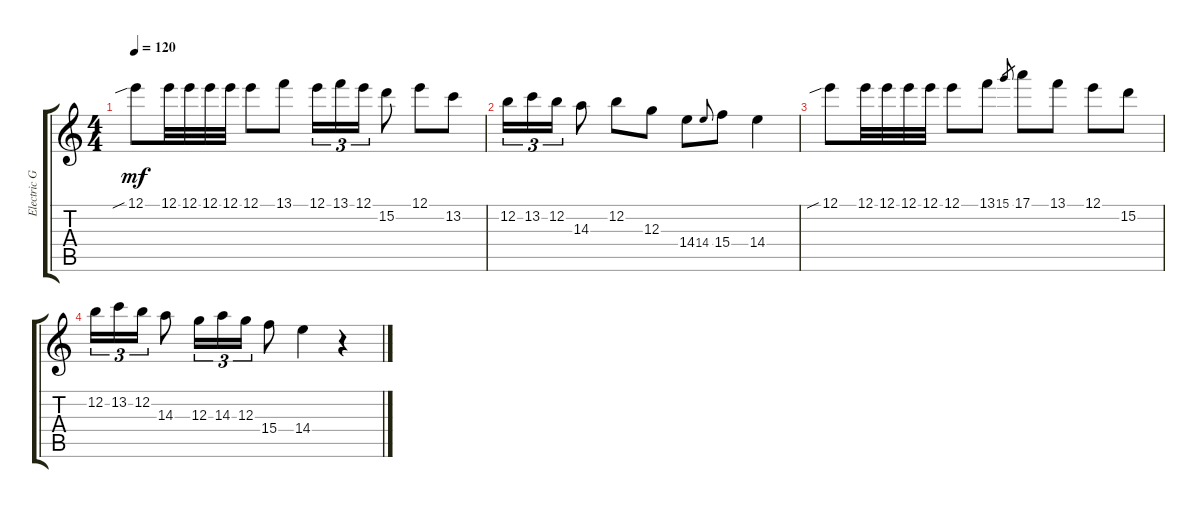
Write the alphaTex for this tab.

\track ("Electric Guitar" "Electric G") {instrument electricguitarclean}
\staff {score tabs}
\tuning (E4 B3 G3 D3 A2 E2) {hide}
\ts (4 4)
\tempo 120
\clef g2
\ks c
12.1{sib}.8{dy mf instrument electricguitarclean} 12.1.32 12.1.32 12.1.32 12.1.32 12.1.8 13.1.8 12.1.16{tu (3 2)} 13.1.16{tu (3 2)} 12.1.16{tu (3 2)} 15.2.8 12.1.8 13.2.8 |
12.2.16{tu (3 2)} 13.2.16{tu (3 2)} 12.2.16{tu (3 2)} 14.3.8 12.2.8 12.3.8 14.4.8 14.4.8{gr onbeat} 15.4.8 14.4.4 |
12.1{sib}.8 12.1.32 12.1.32 12.1.32 12.1.32 12.1.8 13.1.8 15.1.8{gr} 17.1.8 13.1.8 12.1.8 15.2.8 |
12.2.16{tu (3 2)} 13.2.16{tu (3 2)} 12.2.16{tu (3 2)} 14.3.8 12.3.16{tu (3 2)} 14.3.16{tu (3 2)} 12.3.16{tu (3 2)} 15.4.8 14.4.4 r.4
